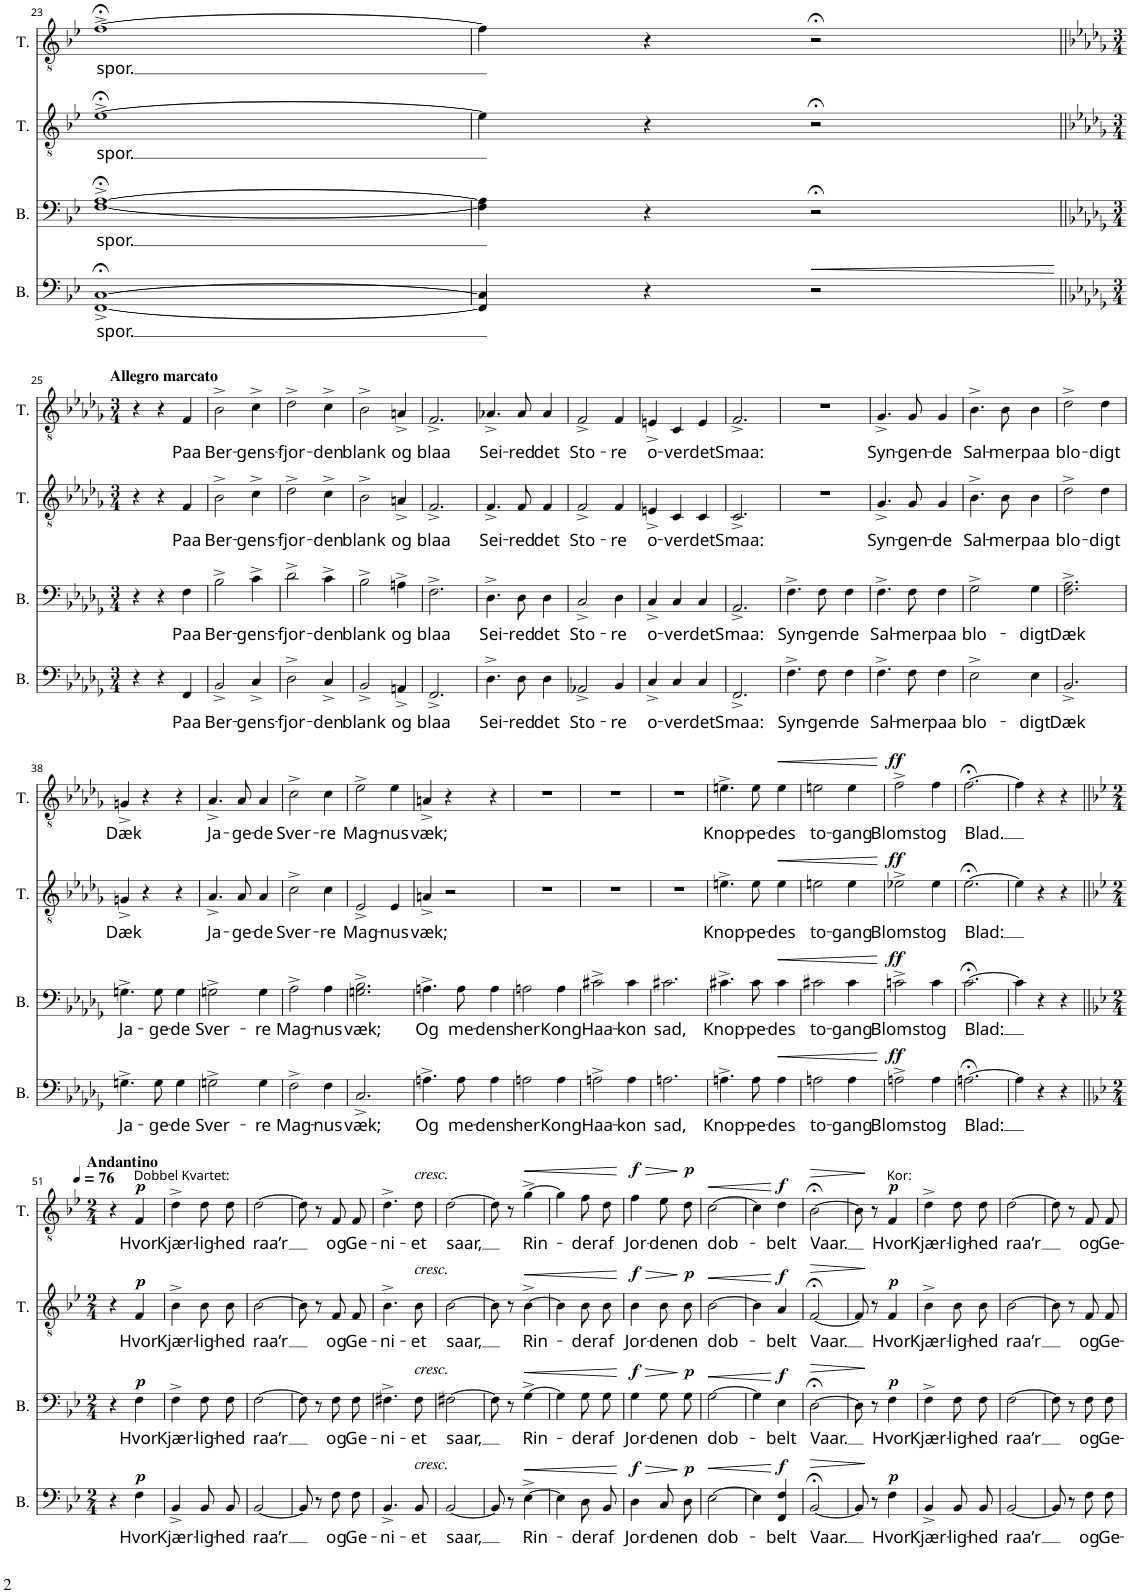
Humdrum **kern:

**kern	**text	**dynam	**kern	**text	**dynam	**kern	**text	**dynam	**kern	**text	**dynam
*part4	*part4	*part4	*part3	*part3	*part3	*part2	*part2	*part2	*part1	*part1	*part1
*staff4	*staff4	*staff4	*staff3	*staff3	*staff3	*staff2	*staff2	*staff2	*staff1	*staff1	*staff1
*I"Bass	*	*	*I"Bass	*	*	*I"Tenor	*	*	*I"Tenor	*	*
*I'B.	*	*	*I'B.	*	*	*I'T.	*	*	*I'T.	*	*
!!LO:PB:g=z
*clefF4	*	*	*clefF4	*	*	*clefGv2	*	*	*clefGv2	*	*
*k[b-e-]	*	*	*k[b-e-]	*	*	*k[b-e-]	*	*	*k[b-e-]	*	*
*M2/2	*	*	*M2/2	*	*	*M2/2	*	*	*M2/2	*	*
*met(c|)	*	*	*met(c|)	*	*	*met(c|)	*	*	*met(c|)	*	*
=23	=23	=23	=23	=23	=23	=23	=23	=23	=23	=23	=23
!	!LO:LY:b	!	!	!LO:LY:b	!	!	!LO:LY:b	!	!	!LO:LY:b	!
[1FF;<^ [1C;<^	spor.	.	[1F;<^ [1A;<^	spor.	.	[1e-;<^	spor.	.	[1f;<^	spor.	.
=24	=24	=24	=24	=24	=24	=24	=24	=24	=24	=24	=24
4FF/] 4C/]	.	.	4F\] 4A\]	.	.	4e-\]	.	.	4f\]	.	.
4r	.	.	4r	.	.	4r	.	.	4r	.	.
!	!	!LO:HP:b	!	!	!	!	!	!	!	!	!
2r	.	<	2r;<	.	.	2r;<	.	.	2r;<	.	.
.	.	[	.	.	.	.	.	.	.	.	.
!!LO:LB:g=z
=25||	=25||	=25||	=25||	=25||	=25||	=25||	=25||	=25||	=25||	=25||	=25||
*k[b-e-a-d-g-]	*	*	*k[b-e-a-d-g-]	*	*	*k[b-e-a-d-g-]	*	*	*k[b-e-a-d-g-]	*	*
*M3/4	*	*	*M3/4	*	*	*M3/4	*	*	*M3/4	*	*
4r	.	.	4r	.	.	4r	.	.	4r	.	.
4r	.	.	4r	.	.	4r	.	.	4r	.	.
!	!LO:LY:b	!	!	!LO:LY:b	!	!	!LO:LY:b	!	!	!LO:LY:b	!
4FF/	Paa	.	4F\	Paa	.	4F/	Paa	.	4F/	Paa	.
=26	=26	=26	=26	=26	=26	=26	=26	=26	=26	=26	=26
!	!LO:LY:b	!	!	!LO:LY:b	!	!	!LO:LY:b	!	!	!LO:LY:b	!
2BB-^/	Ber-	.	2B-^\	Ber-	.	2B-^\	Ber-	.	2B-^\	Ber-	.
!	!LO:LY:b	!	!	!LO:LY:b	!	!	!LO:LY:b	!	!	!LO:LY:b	!
4C^/	-gens-	.	4c^\	-gens-	.	4c^\	-gens-	.	4c^\	-gens-	.
=27	=27	=27	=27	=27	=27	=27	=27	=27	=27	=27	=27
!	!LO:LY:b	!	!	!LO:LY:b	!	!	!LO:LY:b	!	!	!LO:LY:b	!
2D-^\	-fjor-	.	2d-^\	-fjor-	.	2d-^\	-fjor-	.	2d-^\	-fjor-	.
!	!LO:LY:b	!	!	!LO:LY:b	!	!	!LO:LY:b	!	!	!LO:LY:b	!
4C^/	-den	.	4c^\	-den	.	4c^\	-den	.	4c^\	-den	.
=28	=28	=28	=28	=28	=28	=28	=28	=28	=28	=28	=28
!	!LO:LY:b	!	!	!LO:LY:b	!	!	!LO:LY:b	!	!	!LO:LY:b	!
2BB-^/	blank	.	2B-^\	blank	.	2B-^\	blank	.	2B-^\	blank	.
!	!LO:LY:b	!	!	!LO:LY:b	!	!	!LO:LY:b	!	!	!LO:LY:b	!
4AAn^/	og	.	4An^\	og	.	4An^/	og	.	4An^/	og	.
=29	=29	=29	=29	=29	=29	=29	=29	=29	=29	=29	=29
!	!LO:LY:b	!	!	!LO:LY:b	!	!	!LO:LY:b	!	!	!LO:LY:b	!
2.FF^/	blaa	.	2.F^\	blaa	.	2.F^/	blaa	.	2.F^/	blaa	.
=30	=30	=30	=30	=30	=30	=30	=30	=30	=30	=30	=30
!	!LO:LY:b	!	!	!LO:LY:b	!	!	!LO:LY:b	!	!	!LO:LY:b	!
4.D-^\	Sei-	.	4.D-^\	Sei-	.	4.F^/	Sei-	.	4.A-X^/	Sei-	.
!	!LO:LY:b	!	!	!LO:LY:b	!	!	!LO:LY:b	!	!	!LO:LY:b	!
8D-\	-red	.	8D-\	-red	.	8F/	-red	.	8A-/	-red	.
!	!LO:LY:b	!	!	!LO:LY:b	!	!	!LO:LY:b	!	!	!LO:LY:b	!
4D-\	det	.	4D-\	det	.	4F/	det	.	4A-/	det	.
=31	=31	=31	=31	=31	=31	=31	=31	=31	=31	=31	=31
!	!LO:LY:b	!	!	!LO:LY:b	!	!	!LO:LY:b	!	!	!LO:LY:b	!
2AA-X^/	Sto-	.	2C^/	Sto-	.	2F^/	Sto-	.	2F^/	Sto-	.
!	!LO:LY:b	!	!	!LO:LY:b	!	!	!LO:LY:b	!	!	!LO:LY:b	!
4BB-/	-re	.	4D-\	-re	.	4F/	-re	.	4F/	-re	.
=32	=32	=32	=32	=32	=32	=32	=32	=32	=32	=32	=32
!	!LO:LY:b	!	!	!LO:LY:b	!	!	!LO:LY:b	!	!	!LO:LY:b	!
4C^/	o-	.	4C^/	o-	.	4En^/	o-	.	4En^/	o-	.
!	!LO:LY:b	!	!	!LO:LY:b	!	!	!LO:LY:b	!	!	!LO:LY:b	!
4C/	-ver	.	4C/	-ver	.	4C/	-ver	.	4C/	-ver	.
!	!LO:LY:b	!	!	!LO:LY:b	!	!	!LO:LY:b	!	!	!LO:LY:b	!
4C/	det	.	4C/	det	.	4C/	det	.	4E/	det	.
=33	=33	=33	=33	=33	=33	=33	=33	=33	=33	=33	=33
!	!LO:LY:b	!	!	!LO:LY:b	!	!	!LO:LY:b	!	!	!LO:LY:b	!
2.FF^/	Smaa:	.	2.AA-^/	Smaa:	.	2.C^/	Smaa:	.	2.F^/	Smaa:	.
=34	=34	=34	=34	=34	=34	=34	=34	=34	=34	=34	=34
!	!LO:LY:b	!	!	!LO:LY:b	!	!	!	!	!	!	!
4.F^\	Syn-	.	4.F^\	Syn-	.	2.r	.	.	2.r	.	.
!	!LO:LY:b	!	!	!LO:LY:b	!	!	!	!	!	!	!
8F\	-gen-	.	8F\	-gen-	.	.	.	.	.	.	.
!	!LO:LY:b	!	!	!LO:LY:b	!	!	!	!	!	!	!
4F\	-de	.	4F\	-de	.	.	.	.	.	.	.
=35	=35	=35	=35	=35	=35	=35	=35	=35	=35	=35	=35
!	!LO:LY:b	!	!	!LO:LY:b	!	!	!LO:LY:b	!	!	!LO:LY:b	!
4.F^\	Sal-	.	4.F^\	Sal-	.	4.G-^/	Syn-	.	4.G-^/	Syn-	.
!	!LO:LY:b	!	!	!LO:LY:b	!	!	!LO:LY:b	!	!	!LO:LY:b	!
8F\	-mer	.	8F\	-mer	.	8G-/	-gen-	.	8G-/	-gen-	.
!	!LO:LY:b	!	!	!LO:LY:b	!	!	!LO:LY:b	!	!	!LO:LY:b	!
4F\	paa	.	4F\	paa	.	4G-/	-de	.	4G-/	-de	.
=36	=36	=36	=36	=36	=36	=36	=36	=36	=36	=36	=36
!	!LO:LY:b	!	!	!LO:LY:b	!	!	!LO:LY:b	!	!	!LO:LY:b	!
2E-^\	blo-	.	2G-^\	blo-	.	4.B-^\	Sal-	.	4.B-^\	Sal-	.
!	!	!	!	!	!	!	!LO:LY:b	!	!	!LO:LY:b	!
.	.	.	.	.	.	8B-\	-mer	.	8B-\	-mer	.
!	!LO:LY:b	!	!	!LO:LY:b	!	!	!LO:LY:b	!	!	!LO:LY:b	!
4E-\	-digt	.	4G-\	-digt	.	4B-\	paa	.	4B-\	paa	.
=37	=37	=37	=37	=37	=37	=37	=37	=37	=37	=37	=37
!	!LO:LY:b	!	!	!LO:LY:b	!	!	!LO:LY:b	!	!	!LO:LY:b	!
2.BB-^/	Dæk	.	2.F\^ 2.A-\^	Dæk	.	2d-^\	blo-	.	2d-^\	blo-	.
!	!	!	!	!	!	!	!LO:LY:b	!	!	!LO:LY:b	!
.	.	.	.	.	.	4d-\	-digt	.	4d-\	-digt	.
!!LO:LB:g=z
=38	=38	=38	=38	=38	=38	=38	=38	=38	=38	=38	=38
!	!LO:LY:b	!	!	!LO:LY:b	!	!	!LO:LY:b	!	!	!LO:LY:b	!
4.Gn^\	Ja-	.	4.Gn^\	Ja-	.	4Gn^/	Dæk	.	4Gn^/	Dæk	.
.	.	.	.	.	.	4r	.	.	4r	.	.
!	!LO:LY:b	!	!	!LO:LY:b	!	!	!	!	!	!	!
8G\	-ge-	.	8G\	-ge-	.	.	.	.	.	.	.
!	!LO:LY:b	!	!	!LO:LY:b	!	!	!	!	!	!	!
4G\	-de	.	4G\	-de	.	4r	.	.	4r	.	.
=39	=39	=39	=39	=39	=39	=39	=39	=39	=39	=39	=39
!	!LO:LY:b	!	!	!LO:LY:b	!	!	!LO:LY:b	!	!	!LO:LY:b	!
2Gn^\	Sver-	.	2Gn^\	Sver-	.	4.A-^/	Ja-	.	4.A-^/	Ja-	.
!	!	!	!	!	!	!	!LO:LY:b	!	!	!LO:LY:b	!
.	.	.	.	.	.	8A-/	-ge-	.	8A-/	-ge-	.
!	!LO:LY:b	!	!	!LO:LY:b	!	!	!LO:LY:b	!	!	!LO:LY:b	!
4G\	-re	.	4G\	-re	.	4A-/	-de	.	4A-/	-de	.
=40	=40	=40	=40	=40	=40	=40	=40	=40	=40	=40	=40
!	!LO:LY:b	!	!	!LO:LY:b	!	!	!LO:LY:b	!	!	!LO:LY:b	!
2F^\	Mag-	.	2A-^\	Mag-	.	2c^\	Sver-	.	2c^\	Sver-	.
!	!LO:LY:b	!	!	!LO:LY:b	!	!	!LO:LY:b	!	!	!LO:LY:b	!
4F\	-nus	.	4A-\	-nus	.	4c\	-re	.	4c\	-re	.
=41	=41	=41	=41	=41	=41	=41	=41	=41	=41	=41	=41
!	!LO:LY:b	!	!	!LO:LY:b	!	!	!LO:LY:b	!	!	!LO:LY:b	!
2.C^/	væk;	.	2.Gn\^ 2.B-\^	væk;	.	2E-^/	Mag-	.	2e-^\	Mag-	.
!	!	!	!	!	!	!	!LO:LY:b	!	!	!LO:LY:b	!
.	.	.	.	.	.	4E-/	-nus	.	4e-\	-nus	.
=42	=42	=42	=42	=42	=42	=42	=42	=42	=42	=42	=42
!	!LO:LY:b	!	!	!LO:LY:b	!	!	!LO:LY:b	!	!	!LO:LY:b	!
4.An^\	Og	.	4.An^\	Og	.	4An^/	væk;	.	4An^/	væk;	.
.	.	.	.	.	.	2r	.	.	4r	.	.
!	!LO:LY:b	!	!	!LO:LY:b	!	!	!	!	!	!	!
8A\	me-	.	8A\	me-	.	.	.	.	.	.	.
!	!LO:LY:b	!	!	!LO:LY:b	!	!	!	!	!	!	!
4A\	-dens	.	4A\	-dens	.	.	.	.	4r	.	.
=43	=43	=43	=43	=43	=43	=43	=43	=43	=43	=43	=43
!	!LO:LY:b	!	!	!LO:LY:b	!	!	!	!	!	!	!
2An\	her	.	2An\	her	.	2.r	.	.	2.r	.	.
!	!LO:LY:b	!	!	!LO:LY:b	!	!	!	!	!	!	!
4A\	Kong	.	4A\	Kong	.	.	.	.	.	.	.
=44	=44	=44	=44	=44	=44	=44	=44	=44	=44	=44	=44
!	!LO:LY:b	!	!	!LO:LY:b	!	!	!	!	!	!	!
2An^\	Haa-	.	2c#X^\	Haa-	.	2.r	.	.	2.r	.	.
!	!LO:LY:b	!	!	!LO:LY:b	!	!	!	!	!	!	!
4A\	-kon	.	4c#\	-kon	.	.	.	.	.	.	.
=45	=45	=45	=45	=45	=45	=45	=45	=45	=45	=45	=45
!	!LO:LY:b	!	!	!LO:LY:b	!	!	!	!	!	!	!
2.An\	sad,	.	2.c#X\	sad,	.	2.r	.	.	2.r	.	.
=46	=46	=46	=46	=46	=46	=46	=46	=46	=46	=46	=46
!	!LO:LY:b	!	!	!LO:LY:b	!	!	!LO:LY:b	!	!	!LO:LY:b	!
4.An^\	Knop-	.	4.c#X^\	Knop-	.	4.en^\	Knop-	.	4.en^\	Knop-	.
!	!LO:LY:b	!	!	!LO:LY:b	!	!	!LO:LY:b	!	!	!LO:LY:b	!
8A\	-pe-	.	8c#\	-pe-	.	8e\	-pe-	.	8e\	-pe-	.
!	!LO:LY:b	!LO:HP:b	!	!LO:LY:b	!LO:HP:b	!	!LO:LY:b	!LO:HP:b	!	!LO:LY:b	!LO:HP:b
4A\	-des	<	4c#\	-des	<	4e\	-des	<	4e\	-des	<
=47	=47	=47	=47	=47	=47	=47	=47	=47	=47	=47	=47
!	!LO:LY:b	!	!	!LO:LY:b	!	!	!LO:LY:b	!	!	!LO:LY:b	!
2An\	to-	.	2c#X\	to-	.	2en\	to-	.	2en\	to-	.
!	!LO:LY:b	!	!	!LO:LY:b	!	!	!LO:LY:b	!	!	!LO:LY:b	!
4A\	-gang	.	4c#\	-gang	.	4e\	-gang	.	4e\	-gang	.
.	.	[	.	.	[	.	.	[	.	.	[
=48	=48	=48	=48	=48	=48	=48	=48	=48	=48	=48	=48
!	!LO:LY:b	!LO:DY:a	!	!LO:LY:b	!LO:DY:a	!	!LO:LY:b	!LO:DY:a	!	!LO:LY:b	!LO:DY:a
2An^\	Blomst	ff	2cn^\	Blomst	ff	2e-X^\	Blomst	ff	2f^\	Blomst	ff
!	!LO:LY:b	!	!	!LO:LY:b	!	!	!LO:LY:b	!	!	!LO:LY:b	!
4A\	og	.	4c\	og	.	4e-\	og	.	4f\	og	.
=49	=49	=49	=49	=49	=49	=49	=49	=49	=49	=49	=49
!	!LO:LY:b	!	!	!LO:LY:b	!	!	!LO:LY:b	!	!	!LO:LY:b	!
[2.An;<\	Blad:	.	[2.c;<\	Blad:	.	[2.e-;<\	Blad:	.	[2.f;<\	Blad.	.
=50	=50	=50	=50	=50	=50	=50	=50	=50	=50	=50	=50
4A\]	.	.	4c\]	.	.	4e-\]	.	.	4f\]	.	.
4r	.	.	4r	.	.	4r	.	.	4r	.	.
4r	.	.	4r	.	.	4r	.	.	4r	.	.
!!LO:LB:g=z
=51||	=51||	=51||	=51||	=51||	=51||	=51||	=51||	=51||	=51||	=51||	=51||
*k[b-e-]	*	*	*k[b-e-]	*	*	*k[b-e-]	*	*	*k[b-e-]	*	*
*M2/4	*	*	*M2/4	*	*	*M2/4	*	*	*M2/4	*	*
4r	.	.	4r	.	.	4r	.	.	4r	.	.
!	!LO:LY:b	!LO:DY:a	!	!LO:LY:b	!LO:DY:a	!	!LO:LY:b	!LO:DY:a	!	!LO:LY:b	!LO:DY:a
4F\	Hvor	p	4F\	Hvor	p	4F/	Hvor	p	4F/	Hvor	p
=52	=52	=52	=52	=52	=52	=52	=52	=52	=52	=52	=52
!	!LO:LY:b	!	!	!LO:LY:b	!	!	!LO:LY:b	!	!	!LO:LY:b	!
4BB-^/	Kjær-	.	4F^\	Kjær-	.	4B-^\	Kjær-	.	4d^\	Kjær-	.
!	!LO:LY:b	!	!	!LO:LY:b	!	!	!LO:LY:b	!	!	!LO:LY:b	!
8BB-/L	-lig-	.	8F\L	-lig-	.	8B-\L	-lig-	.	8d\L	-lig-	.
!	!LO:LY:b	!	!	!LO:LY:b	!	!	!LO:LY:b	!	!	!LO:LY:b	!
8BB-/J	-hed	.	8F\J	-hed	.	8B-\J	-hed	.	8d\J	-hed	.
=53	=53	=53	=53	=53	=53	=53	=53	=53	=53	=53	=53
!	!LO:LY:b	!	!	!LO:LY:b	!	!	!LO:LY:b	!	!	!LO:LY:b	!
[2BB-/	raa’r	.	[2F\	raa’r	.	[2B-\	raa’r	.	[2d\	raa’r	.
=54	=54	=54	=54	=54	=54	=54	=54	=54	=54	=54	=54
8BB-/]	.	.	8F\]	.	.	8B-\]	.	.	8d\]	.	.
8r	.	.	8r	.	.	8r	.	.	8r	.	.
!	!LO:LY:b	!	!	!LO:LY:b	!	!	!LO:LY:b	!	!	!LO:LY:b	!
8F\L	og	.	8F\L	og	.	8F/L	og	.	8F/L	og	.
!	!LO:LY:b	!	!	!LO:LY:b	!	!	!LO:LY:b	!	!	!LO:LY:b	!
8F\J	Ge-	.	8F\J	Ge-	.	8F/J	Ge-	.	8F/J	Ge-	.
=55	=55	=55	=55	=55	=55	=55	=55	=55	=55	=55	=55
!	!LO:LY:b	!	!	!LO:LY:b	!	!	!LO:LY:b	!	!	!LO:LY:b	!
4.BB-^/	-ni-	.	4.F#X^\	-ni-	.	4.B-^\	-ni-	.	4.d^\	-ni-	.
!	!	!	!	!	!	!	!	!	!LO:TX:a:i:t=cresc.	!	!
!	!	!	!	!	!	!LO:TX:a:i:t=cresc.	!	!	!	!	!
!	!	!	!LO:TX:a:i:t=cresc.	!	!	!	!	!	!	!	!
!LO:TX:a:i:t=cresc.	!	!	!	!	!	!	!	!	!	!	!
!	!LO:LY:b	!	!	!LO:LY:b	!	!	!LO:LY:b	!	!	!LO:LY:b	!
8BB-/	-et	.	8F#\	-et	.	8B-\	-et	.	8d\	-et	.
=56	=56	=56	=56	=56	=56	=56	=56	=56	=56	=56	=56
!	!LO:LY:b	!	!	!LO:LY:b	!	!	!LO:LY:b	!	!	!LO:LY:b	!
[2BB-/	saar,	.	[2F#X\	saar,	.	[2B-\	saar,	.	[2d\	saar,	.
=57	=57	=57	=57	=57	=57	=57	=57	=57	=57	=57	=57
8BB-/]	.	.	8F#\]	.	.	8B-\]	.	.	8d\]	.	.
8r	.	.	8r	.	.	8r	.	.	8r	.	.
!	!LO:LY:b	!LO:HP:b	!	!LO:LY:b	!LO:HP:b	!	!LO:LY:b	!LO:HP:b	!	!LO:LY:b	!LO:HP:b
[4E-^\	Rin-	<	[4G^\	Rin-	<	[4B-^\	Rin-	<	[4g^\	Rin-	<
=58	=58	=58	=58	=58	=58	=58	=58	=58	=58	=58	=58
4E-\]	.	.	4G\]	.	.	4B-\]	.	.	4g\]	.	.
!	!LO:LY:b	!	!	!LO:LY:b	!	!	!LO:LY:b	!	!	!LO:LY:b	!
8D/L	-der	.	8G\L	-der	.	8B-\L	-der	.	8f\L	-der	.
!	!LO:LY:b	!	!	!LO:LY:b	!	!	!LO:LY:b	!	!	!LO:LY:b	!
8BB-/J	af	.	8G\J	af	.	8B-\J	af	.	8d\J	af	.
.	.	[	.	.	[	.	.	[	.	.	[
=59	=59	=59	=59	=59	=59	=59	=59	=59	=59	=59	=59
!	!LO:LY:b	!LO:HP:b	!	!LO:LY:b	!LO:HP:b	!	!LO:LY:b	!LO:HP:b	!	!LO:LY:b	!LO:HP:b
!	!	!LO:DY:n=1:a	!	!	!LO:DY:n=1:a	!	!	!LO:DY:n=1:a	!	!	!LO:DY:n=1:a
4D\	Jor-	> f	4G\	Jor-	> f	4B-\	Jor-	> f	4f\	Jor-	> f
!	!LO:LY:b	!	!	!LO:LY:b	!	!	!LO:LY:b	!	!	!LO:LY:b	!
8C/L	-den	.	8G\L	-den	.	8B-\L	-den	.	8e-\L	-den	.
!	!LO:LY:b	!LO:DY:n=2:a	!	!LO:LY:b	!LO:DY:n=2:a	!	!LO:LY:b	!LO:DY:n=2:a	!	!LO:LY:b	!LO:DY:n=2:a
8D/J	en	] p	8G\J	en	] p	8B-\J	en	] p	8d\J	en	] p
=60	=60	=60	=60	=60	=60	=60	=60	=60	=60	=60	=60
!	!LO:LY:b	!LO:HP:b	!	!LO:LY:b	!LO:HP:b	!	!LO:LY:b	!LO:HP:b	!	!LO:LY:b	!LO:HP:b
[2E-\	dob-	<	[2G\	dob-	<	[2B-\	dob-	<	[2c\	dob-	<
=61	=61	=61	=61	=61	=61	=61	=61	=61	=61	=61	=61
4E-\]	.	.	4G\]	.	.	4B-\]	.	.	4c\]	.	.
!	!LO:LY:b	!LO:DY:n=1:a	!	!LO:LY:b	!LO:DY:n=1:a	!	!LO:LY:b	!LO:DY:n=1:a	!	!LO:LY:b	!LO:DY:n=1:a
4FF/ 4F/	-belt	[ f	4E-\	-belt	[ f	4A/	-belt	[ f	4d\	-belt	[ f
=62	=62	=62	=62	=62	=62	=62	=62	=62	=62	=62	=62
!	!LO:LY:b	!LO:HP:b	!	!LO:LY:b	!LO:HP:b	!	!LO:LY:b	!LO:HP:b	!	!LO:LY:b	!LO:HP:b
[2BB-;</	Vaar.	>	[2D;<\	Vaar.	>	[2F;</	Vaar.	>	[2B-;<\	Vaar.	>
=63	=63	=63	=63	=63	=63	=63	=63	=63	=63	=63	=63
8BB-/]	.	.	8D\]	.	.	8F/]	.	.	8B-\]	.	.
8r	.	]	8r	.	]	8r	.	]	8r	.	]
!	!LO:LY:b	!LO:DY:a	!	!LO:LY:b	!LO:DY:a	!	!LO:LY:b	!LO:DY:a	!	!LO:LY:b	!LO:DY:a
4F\	Hvor	p	4F\	Hvor	p	4F/	Hvor	p	4F/	Hvor	p
=64	=64	=64	=64	=64	=64	=64	=64	=64	=64	=64	=64
!	!LO:LY:b	!	!	!LO:LY:b	!	!	!LO:LY:b	!	!	!LO:LY:b	!
4BB-^/	Kjær-	.	4F^\	Kjær-	.	4B-^\	Kjær-	.	4d^\	Kjær-	.
!	!LO:LY:b	!	!	!LO:LY:b	!	!	!LO:LY:b	!	!	!LO:LY:b	!
8BB-/L	-lig-	.	8F\L	-lig-	.	8B-\L	-lig-	.	8d\L	-lig-	.
!	!LO:LY:b	!	!	!LO:LY:b	!	!	!LO:LY:b	!	!	!LO:LY:b	!
8BB-/J	-hed	.	8F\J	-hed	.	8B-\J	-hed	.	8d\J	-hed	.
=65	=65	=65	=65	=65	=65	=65	=65	=65	=65	=65	=65
!	!LO:LY:b	!	!	!LO:LY:b	!	!	!LO:LY:b	!	!	!LO:LY:b	!
[2BB-/	raa’r	.	[2F\	raa’r	.	[2B-\	raa’r	.	[2d\	raa’r	.
=66	=66	=66	=66	=66	=66	=66	=66	=66	=66	=66	=66
8BB-/]	.	.	8F\]	.	.	8B-\]	.	.	8d\]	.	.
8r	.	.	8r	.	.	8r	.	.	8r	.	.
!	!LO:LY:b	!	!	!LO:LY:b	!	!	!LO:LY:b	!	!	!LO:LY:b	!
8F\L	og	.	8F\L	og	.	8F/L	og	.	8F/L	og	.
!	!LO:LY:b	!	!	!LO:LY:b	!	!	!LO:LY:b	!	!	!LO:LY:b	!
8F\J	Ge-	.	8F\J	Ge-	.	8F/J	Ge-	.	8F/J	Ge-	.
=	=	=	=	=	=	=	=	=	=	=	=
*-	*-	*-	*-	*-	*-	*-	*-	*-	*-	*-	*-
